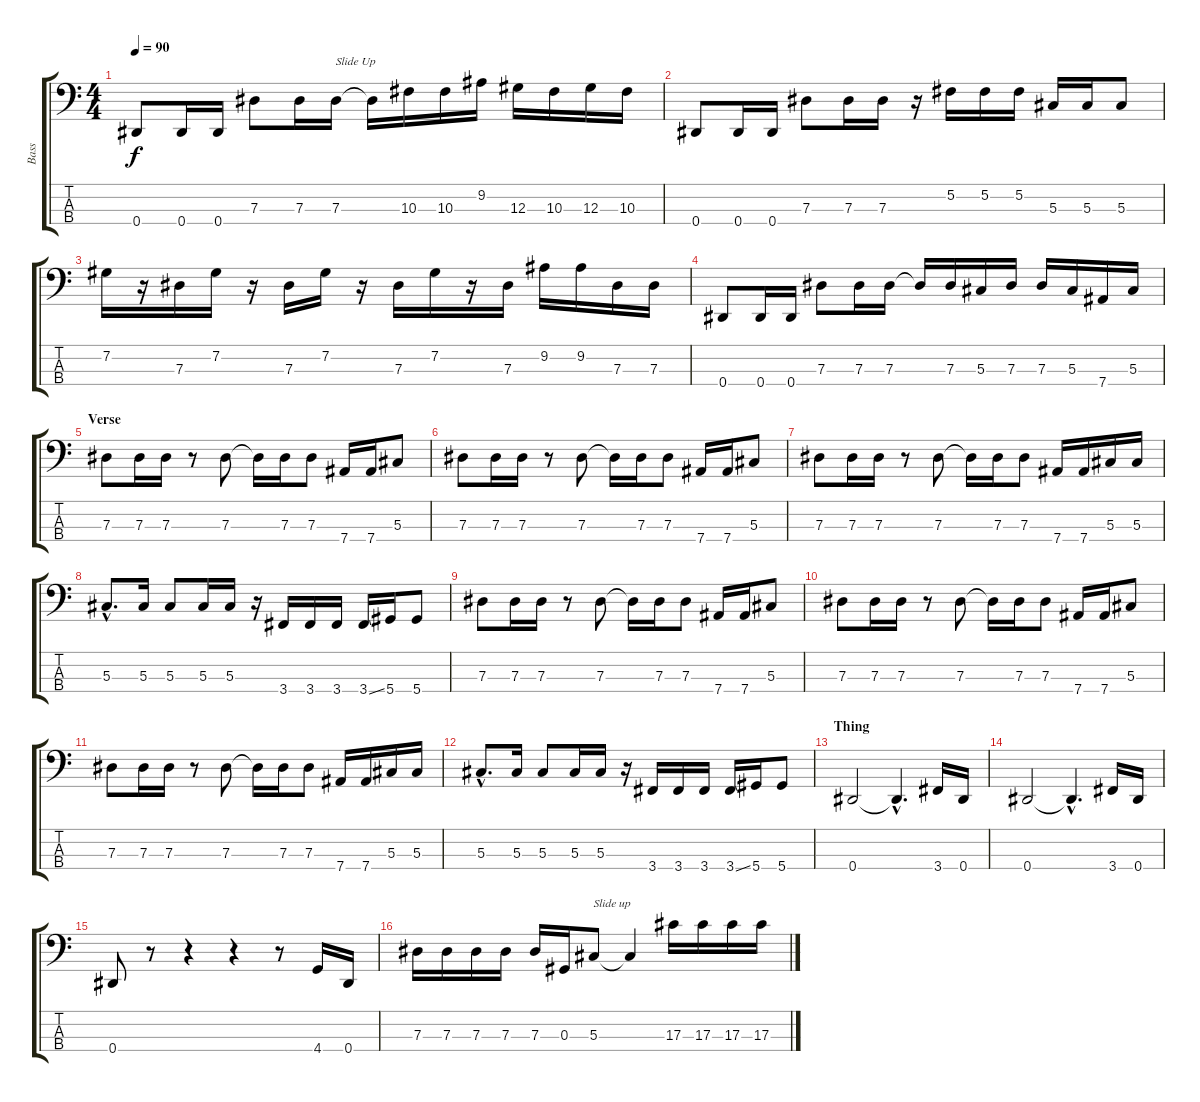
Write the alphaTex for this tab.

\track ("Bass" "Bass") {instrument electricbasspick}
\staff {score tabs}
\tuning (Gb2 Db2 Ab1 Eb1) {hide}
\ts (4 4)
\tempo 90
\clef f4
\ks c
0.4.8{dy f} 0.4.16 0.4.16 7.3.8 7.3.16 7.3.16{txt "Slide Up"} 7.3{t}.16 10.3.16 10.3.16 9.2.16 12.3.16 10.3.16 12.3.16 10.3.16 |
0.4.8 0.4.16 0.4.16 7.3.8 7.3.16 7.3.16 r.16 5.2.16 5.2.16 5.2.16 5.3.16 5.3.16 5.3.8 |
7.2.16 r.16 7.3.16 7.2.16 r.16 7.3.16 7.2.16 r.16 7.3.16 7.2.16 r.16 7.3.16 9.2.16 9.2.16 7.3.16 7.3.16 |
0.4.8 0.4.16 0.4.16 7.3.8 7.3.16 7.3.16 7.3{t}.16 7.3.16 5.3.16 7.3.16 7.3.16 5.3.16 7.4.16 5.3.16 |
\section ("" "Verse")
7.3.8 7.3.16 7.3.16 r.8 7.3.8 7.3{t}.16 7.3.16 7.3.8 7.4.16 7.4.16 5.3.8 |
7.3.8 7.3.16 7.3.16 r.8 7.3.8 7.3{t}.16 7.3.16 7.3.8 7.4.16 7.4.16 5.3.8 |
7.3.8 7.3.16 7.3.16 r.8 7.3.8 7.3{t}.16 7.3.16 7.3.8 7.4.16 7.4.16 5.3.16 5.3.16 |
5.3{hac}.8{d} 5.3.16 5.3.8 5.3.16 5.3.16 r.16 3.4.16 3.4.16 3.4.16 3.4{ss}.16 5.4.16 5.4.8 |
7.3.8 7.3.16 7.3.16 r.8 7.3.8 7.3{t}.16 7.3.16 7.3.8 7.4.16 7.4.16 5.3.8 |
7.3.8 7.3.16 7.3.16 r.8 7.3.8 7.3{t}.16 7.3.16 7.3.8 7.4.16 7.4.16 5.3.8 |
7.3.8 7.3.16 7.3.16 r.8 7.3.8 7.3{t}.16 7.3.16 7.3.8 7.4.16 7.4.16 5.3.16 5.3.16 |
5.3{hac}.8{d} 5.3.16 5.3.8 5.3.16 5.3.16 r.16 3.4.16 3.4.16 3.4.16 3.4{ss}.16 5.4.16 5.4.8 |
\section ("" "Thing")
0.4.2 0.4{hac t}.4{d} 3.4.16 0.4.16 |
0.4.2 0.4{hac t}.4{d} 3.4.16 0.4.16 |
0.4.8 r.8 r.4 r.4 r.8 4.4.16 0.4.16 |
7.3.16 7.3.16 7.3.16 7.3.16 7.3.16 0.3.16 5.3.8{txt "Slide up"} 5.3{t}.4 17.3.16 17.3.16 17.3.16 17.3.16
